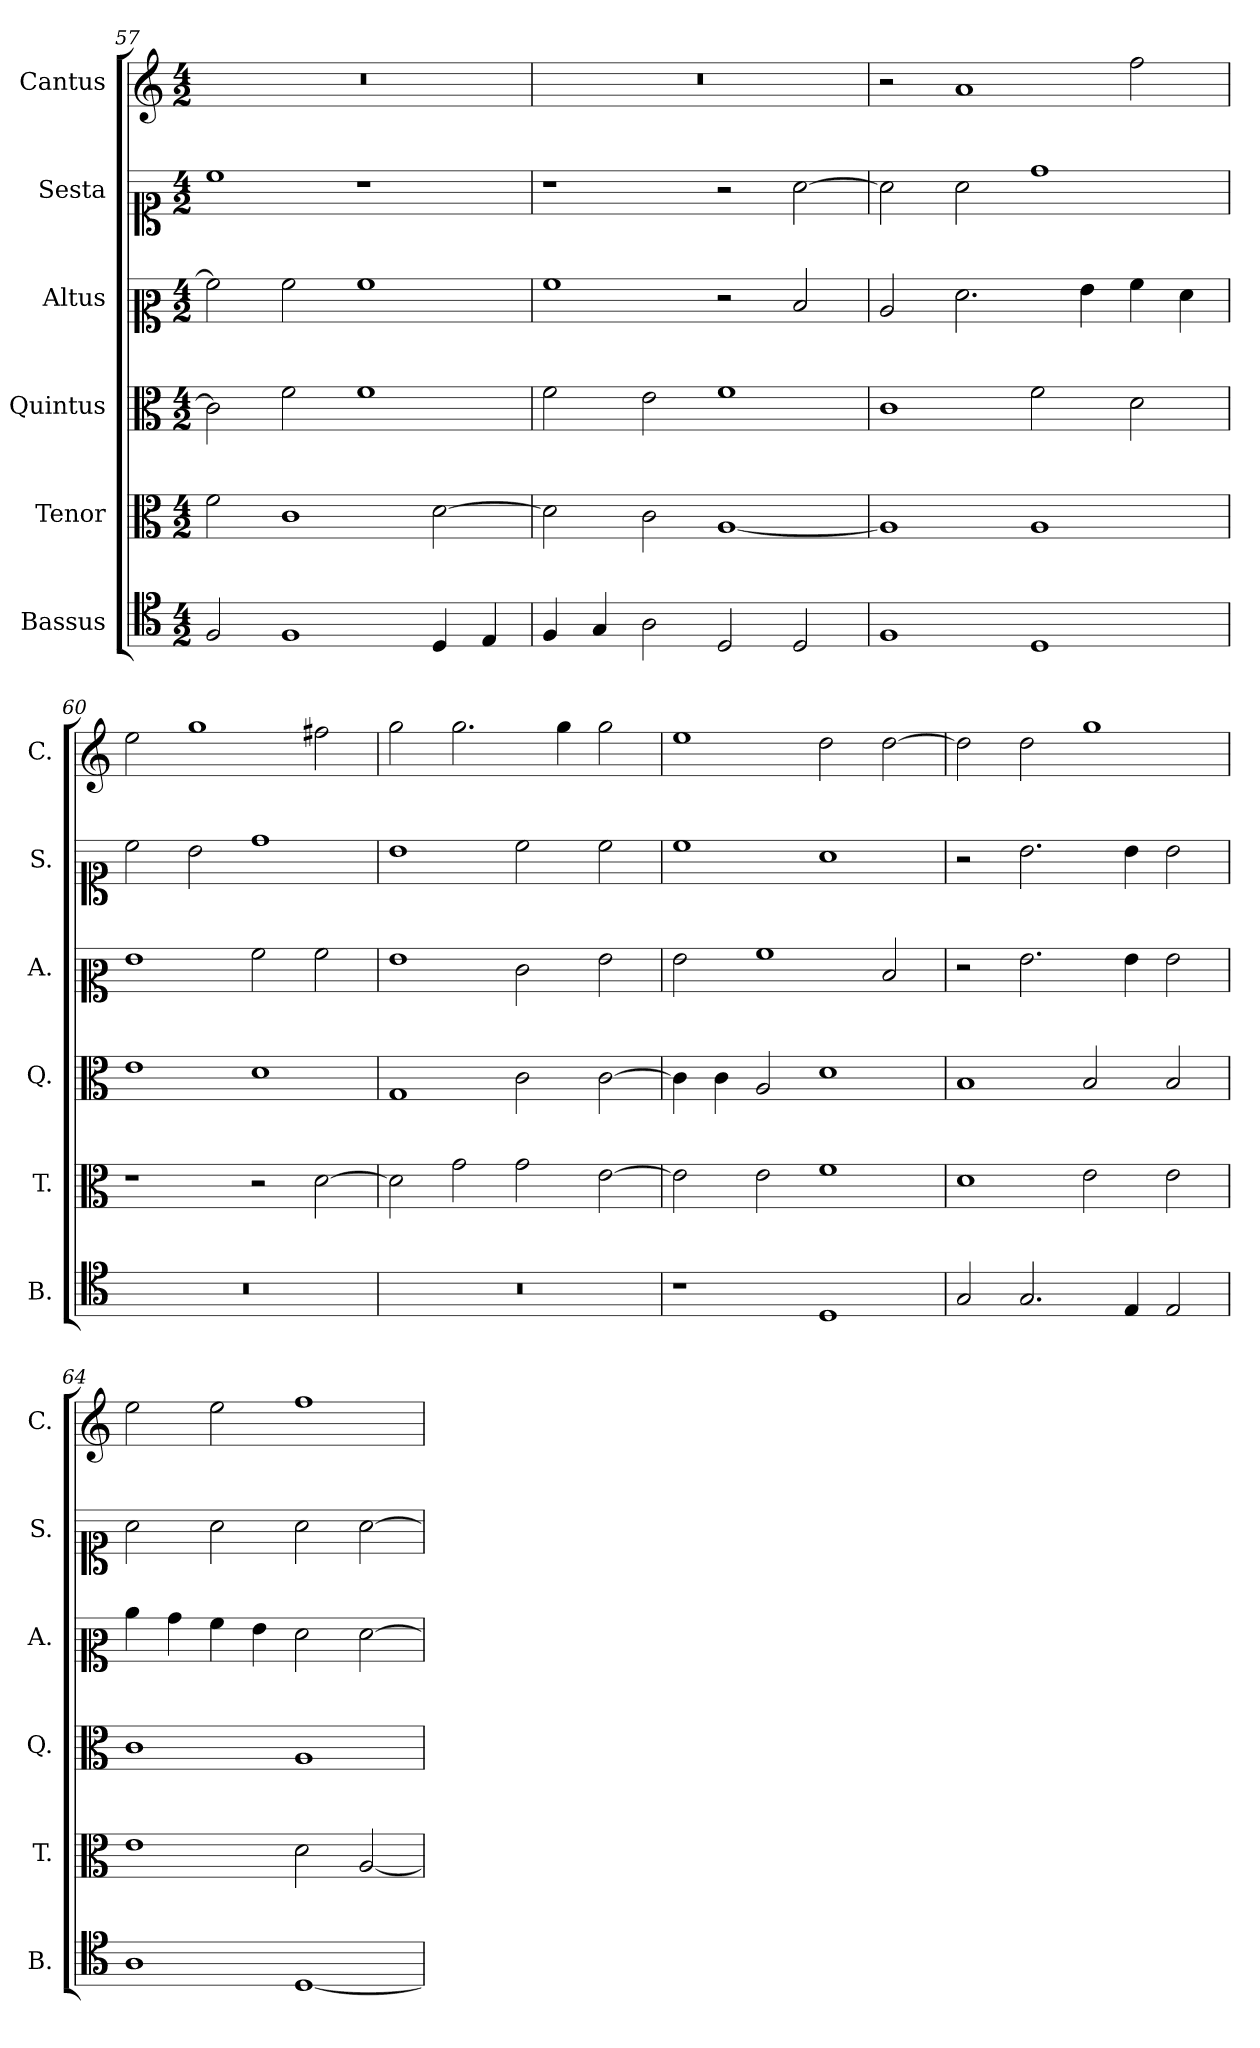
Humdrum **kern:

**kern	**kern	**kern	**kern	**kern	**kern
*part6	*part5	*part4	*part3	*part2	*part1
*staff6	*staff5	*staff4	*staff3	*staff2	*staff1
*I"Bassus	*I"Tenor	*I"Quintus	*I"Altus	*I"Sesta	*I"Cantus
*I'B.	*I'T.	*I'Q.	*I'A.	*I'S.	*I'C.
*clefC4	*clefC3	*clefC3	*clefC2	*clefC1	*clefG2
*k[]	*k[]	*k[]	*k[]	*k[]	*k[]
*M4/2	*M4/2	*M4/2	*M4/2	*M4/2	*M4/2
=57	=57	=57	=57	=57	=57
2F/	2f\	2c\]	2a\]	1cc	0r
1F	1c	2f\	2a\	.	.
.	.	1f	1a	1r	.
4D/	[2d\	.	.	.	.
4E/	.	.	.	.	.
=58	=58	=58	=58	=58	=58
4F/	2d\]	2f\	1a	1r	0r
4G/	.	.	.	.	.
2A\	2c\	2e\	.	.	.
2D/	[1A	1f	2r	2r	.
2D/	.	.	2d/	[2a\	.
=59	=59	=59	=59	=59	=59
1F	1A]	1c	2c/	2a\]	2r
.	.	.	2.f\	2a\	1a
1D	1A	2f\	.	1dd	.
.	.	.	4g\	.	.
.	.	2d\	4a\	.	2ff\
.	.	.	4f\	.	.
=60	=60	=60	=60	=60	=60
0r	1r	1e	1g	2cc\	2ee\
.	.	.	.	2b\	1gg
.	2r	1d	2a\	1dd	.
.	[2d\	.	2a\	.	2ff#X\
!!LO:PB:g=z
=61	=61	=61	=61	=61	=61
0r	2d\]	1G	1g	1b	2gg\
.	2g\	.	.	.	2.gg\
.	2g\	2c\	2e\	2cc\	.
.	.	.	.	.	4gg\
.	[2e\	[2c\	2g\	2cc\	2gg\
=62	=62	=62	=62	=62	=62
1r	2e\]	4c\]	2g\	1cc	1ee
.	.	4c\	.	.	.
.	2e\	2A/	1a	.	.
1D	1f	1d	.	1a	2dd\
.	.	.	2d/	.	[2dd\
=63	=63	=63	=63	=63	=63
2G/	1d	1B	2r	2r	2dd\]
2.G/	.	.	2.g\	2.b\	2dd\
.	2e\	2B/	.	.	1gg
4E/	.	.	4g\	4b\	.
2E/	2e\	2B/	2g\	2b\	.
=64	=64	=64	=64	=64	=64
1A	1e	1c	4cc\	2a\	2ee\
.	.	.	4b\	.	.
.	.	.	4a\	2a\	2ee\
.	.	.	4g\	.	.
[1D	2d\	1A	2f\	2a\	1ff
.	[2A/	.	[2f\	[2a\	.
=	=	=	=	=	=
*-	*-	*-	*-	*-	*-
